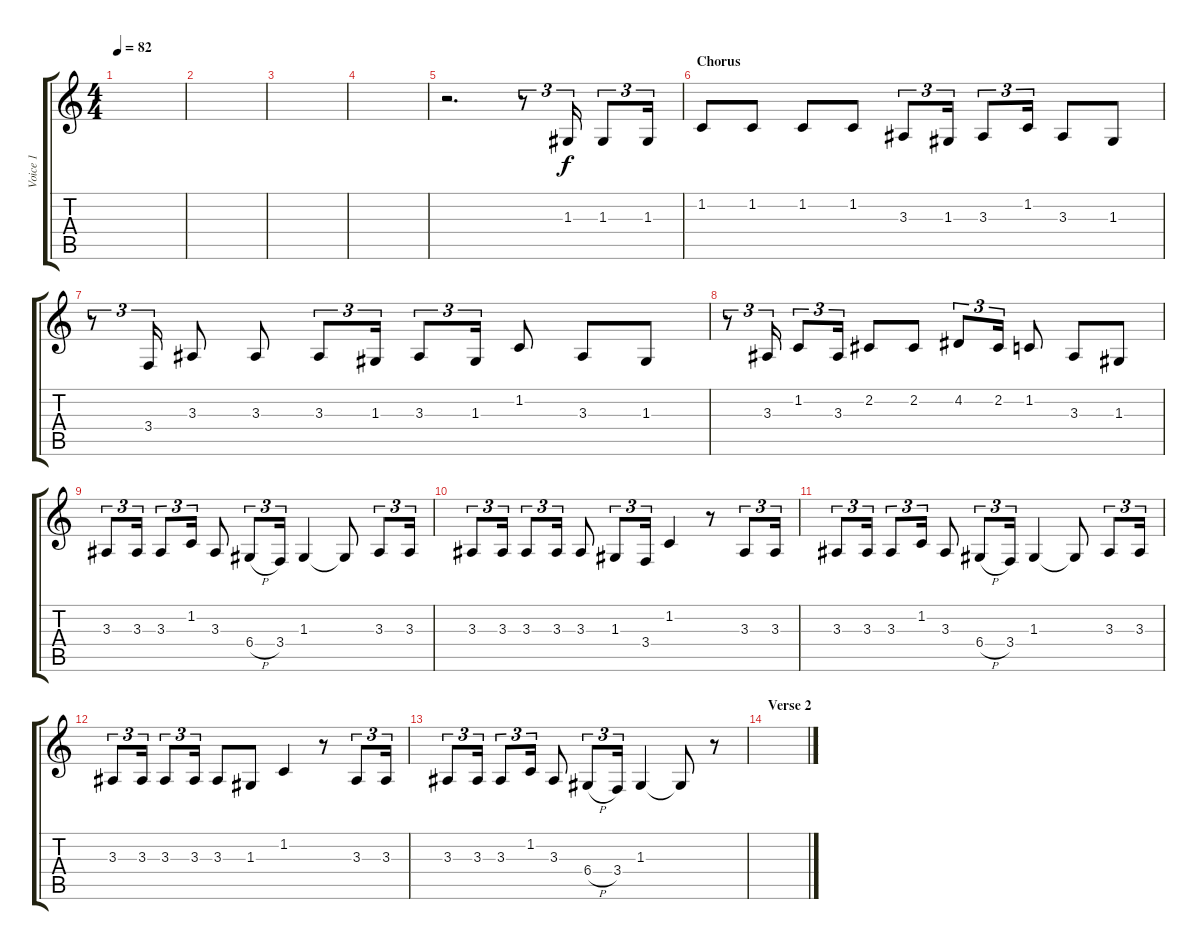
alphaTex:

\track ("Voice 1" "Voice 1") {instrument clarinet}
\staff {score tabs}
\tuning (E4 B3 G3 D3 A2 E2) {hide}
\ts (4 4)
\tempo 82
\clef g2
\ks c
|
|
|
|
r.2{d} r.8{tu (3 2)} 1.3.16{tu (3 2)} 1.3.8{tu (3 2)} 1.3.16{tu (3 2)} |
\section ("" "Chorus")
1.2.8 1.2.8 1.2.8 1.2.8 3.3.8{tu (3 2)} 1.3.16{tu (3 2)} 3.3.8{tu (3 2)} 1.2.16{tu (3 2)} 3.3.8 1.3.8 |
r.8{tu (3 2)} 3.4.16{tu (3 2)} 3.3.8 3.3.8 3.3.8{tu (3 2)} 1.3.16{tu (3 2)} 3.3.8{tu (3 2)} 1.3.16{tu (3 2)} 1.2.8 3.3.8 1.3.8 |
r.8{tu (3 2)} 3.3.16{tu (3 2)} 1.2.8{tu (3 2)} 3.3.16{tu (3 2)} 2.2.8 2.2.8 4.2.8{tu (3 2)} 2.2.16{tu (3 2)} 1.2.8 3.3.8 1.3.8 |
3.3.8{tu (3 2)} 3.3.16{tu (3 2)} 3.3.8{tu (3 2)} 1.2.16{tu (3 2)} 3.3.8 6.4{h}.8{tu (3 2)} 3.4.16{tu (3 2)} 1.3.4 1.3{t}.8 3.3.8{tu (3 2)} 3.3.16{tu (3 2)} |
3.3.8{tu (3 2)} 3.3.16{tu (3 2)} 3.3.8{tu (3 2)} 3.3.16{tu (3 2)} 3.3.8 1.3.8{tu (3 2)} 3.4.16{tu (3 2)} 1.2.4 r.8 3.3.8{tu (3 2)} 3.3.16{tu (3 2)} |
3.3.8{tu (3 2)} 3.3.16{tu (3 2)} 3.3.8{tu (3 2)} 1.2.16{tu (3 2)} 3.3.8 6.4{h}.8{tu (3 2)} 3.4.16{tu (3 2)} 1.3.4 1.3{t}.8 3.3.8{tu (3 2)} 3.3.16{tu (3 2)} |
3.3.8{tu (3 2)} 3.3.16{tu (3 2)} 3.3.8{tu (3 2)} 3.3.16{tu (3 2)} 3.3.8 1.3.8 1.2.4 r.8 3.3.8{tu (3 2)} 3.3.16{tu (3 2)} |
3.3.8{tu (3 2)} 3.3.16{tu (3 2)} 3.3.8{tu (3 2)} 1.2.16{tu (3 2)} 3.3.8 6.4{h}.8{tu (3 2)} 3.4.16{tu (3 2)} 1.3.4 1.3{t}.8 r.8 |
\section ("" "Verse 2")
